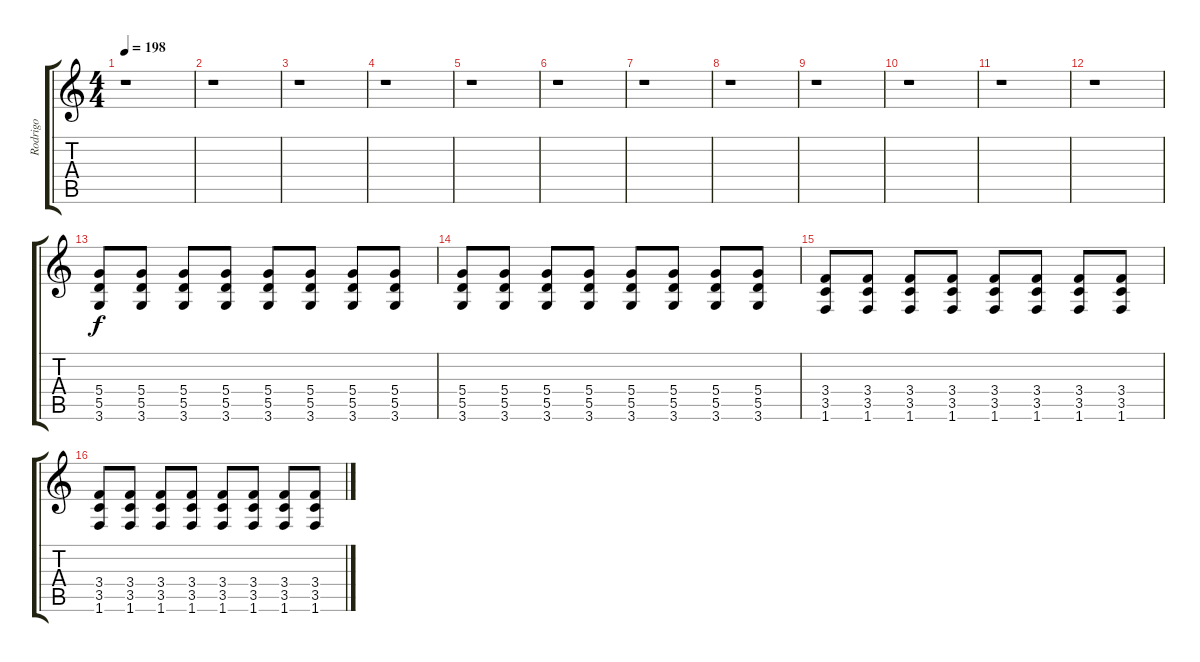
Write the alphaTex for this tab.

\track ("Rodrigo" "Rodrigo") {instrument overdrivenguitar}
\staff {score tabs}
\tuning (E4 B3 G3 D3 A2 E2) {hide}
\ts (4 4)
\tempo 198
\clef g2
\ks c
r.1{dy f} |
r.1 |
r.1 |
r.1 |
r.1 |
r.1 |
r.1 |
r.1 |
r.1 |
r.1 |
r.1 |
r.1 |
(5.4 5.5 3.6).8 (5.4 5.5 3.6).8 (5.4 5.5 3.6).8 (5.4 5.5 3.6).8 (5.4 5.5 3.6).8 (5.4 5.5 3.6).8 (5.4 5.5 3.6).8 (5.4 5.5 3.6).8 |
(5.4 5.5 3.6).8 (5.4 5.5 3.6).8 (5.4 5.5 3.6).8 (5.4 5.5 3.6).8 (5.4 5.5 3.6).8 (5.4 5.5 3.6).8 (5.4 5.5 3.6).8 (5.4 5.5 3.6).8 |
(3.4 3.5 1.6).8 (3.4 3.5 1.6).8 (3.4 3.5 1.6).8 (3.4 3.5 1.6).8 (3.4 3.5 1.6).8 (3.4 3.5 1.6).8 (3.4 3.5 1.6).8 (3.4 3.5 1.6).8 |
(3.4 3.5 1.6).8 (3.4 3.5 1.6).8 (3.4 3.5 1.6).8 (3.4 3.5 1.6).8 (3.4 3.5 1.6).8 (3.4 3.5 1.6).8 (3.4 3.5 1.6).8 (3.4 3.5 1.6).8
